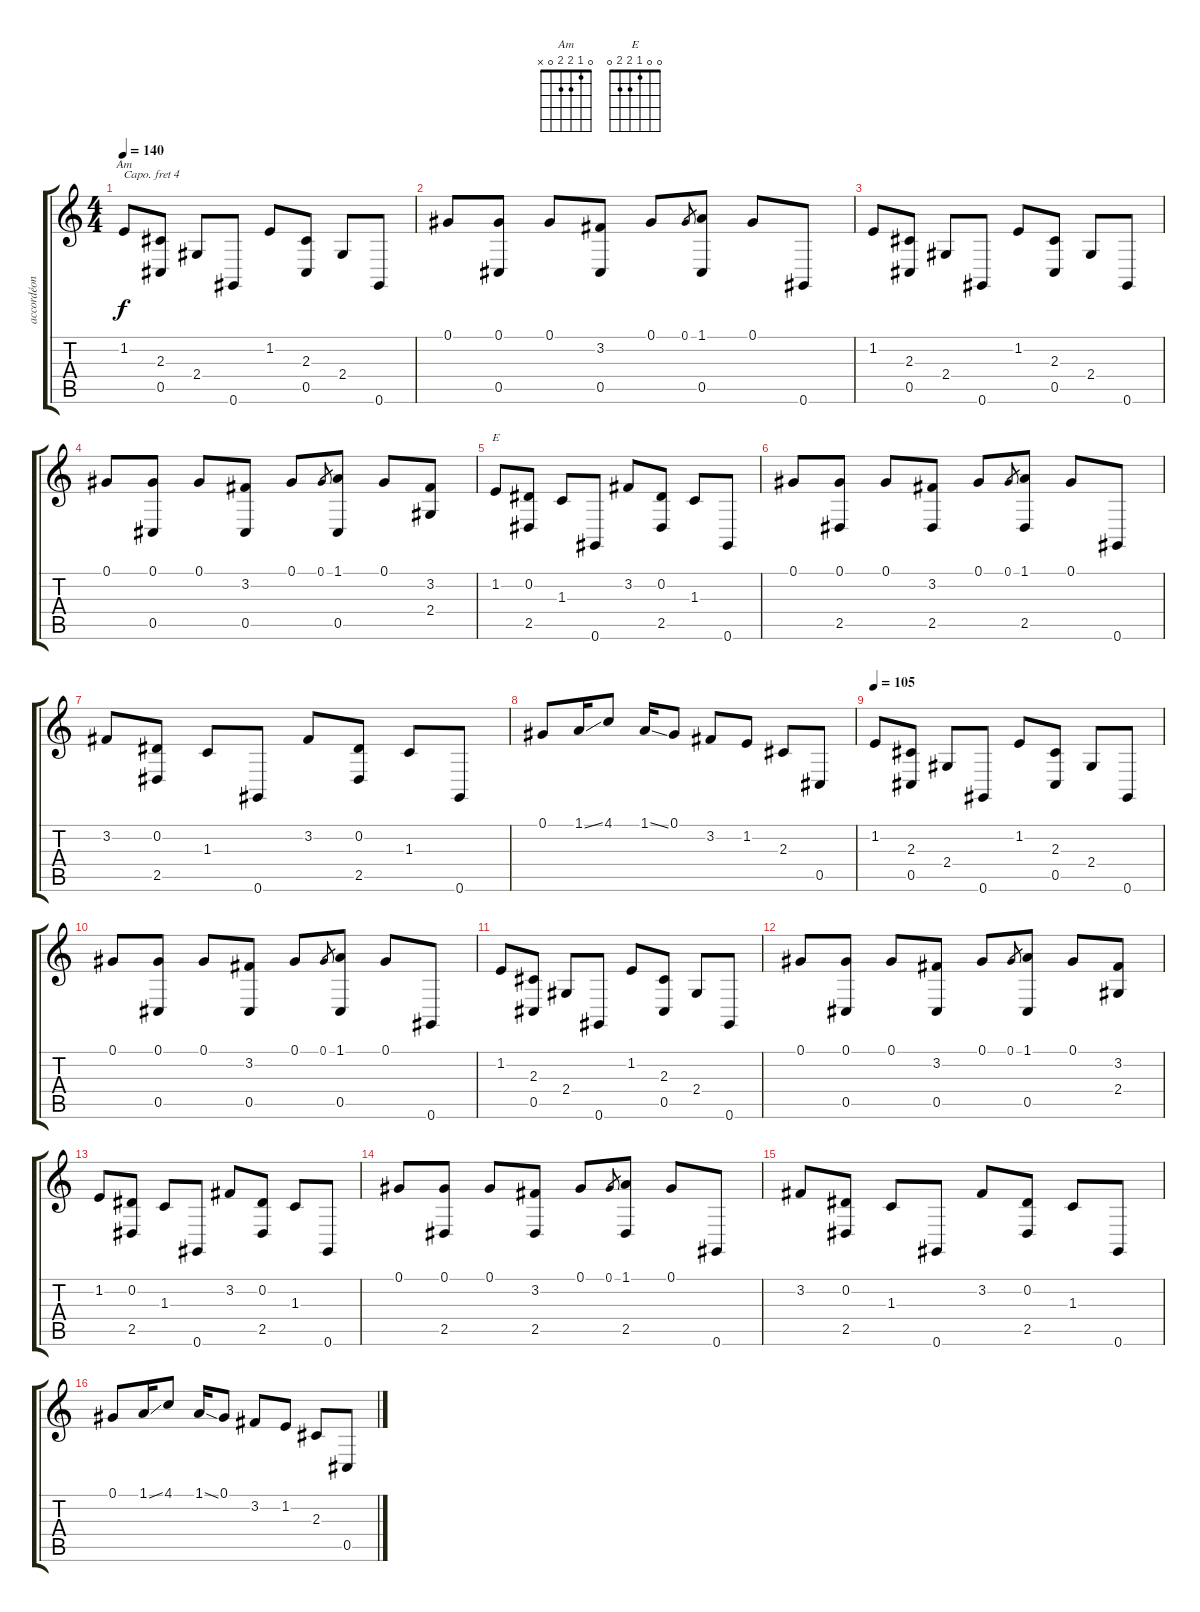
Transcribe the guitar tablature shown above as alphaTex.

\track ("accordéon" "accordéon") {instrument accordion}
\staff {score tabs}
\capo 4
\tuning (E4 B3 G3 D3 A2 E2) {hide}
\chord ("Am" 0 1 2 2 0 x)
\chord ("E" 0 0 1 2 2 0)
\ts (4 4)
\tempo 140
\tempo 70
\tempo 140
\clef g2
\ks c
1.2.8{ch "Am" dy f instrument accordion} (2.3 0.5).8 2.4.8 0.6.8 1.2.8 (2.3 0.5).8 2.4.8 0.6.8 |
0.1.8 (0.1 0.5).8 0.1.8 (3.2 0.5).8 0.1.8 0.1.8{gr} (1.1 0.5).8 0.1.8 0.6.8 |
1.2.8 (2.3 0.5).8 2.4.8 0.6.8 1.2.8 (2.3 0.5).8 2.4.8 0.6.8 |
0.1.8 (0.1 0.5).8 0.1.8 (3.2 0.5).8 0.1.8 0.1.8{gr} (1.1 0.5).8 0.1.8 (3.2 2.4).8 |
1.2.8{ch "E"} (0.2 2.5).8 1.3.8 0.6.8 3.2.8 (0.2 2.5).8 1.3.8 0.6.8 |
0.1.8 (0.1 2.5).8 0.1.8 (3.2 2.5).8 0.1.8 0.1.8{gr} (1.1 2.5).8 0.1.8 0.6.8 |
3.2.8 (0.2 2.5).8 1.3.8 0.6.8 3.2.8 (0.2 2.5).8 1.3.8 0.6.8 |
0.1.8 1.1{ss}.16 4.1.8 1.1{ss}.16 0.1.8 3.2.8 1.2.8 2.3.8 0.5.8 |
\tempo 105
1.2.8 (2.3 0.5).8 2.4.8 0.6.8 1.2.8 (2.3 0.5).8 2.4.8 0.6.8 |
0.1.8 (0.1 0.5).8 0.1.8 (3.2 0.5).8 0.1.8 0.1.8{gr} (1.1 0.5).8 0.1.8 0.6.8 |
1.2.8 (2.3 0.5).8 2.4.8 0.6.8 1.2.8 (2.3 0.5).8 2.4.8 0.6.8 |
0.1.8 (0.1 0.5).8 0.1.8 (3.2 0.5).8 0.1.8 0.1.8{gr} (1.1 0.5).8 0.1.8 (3.2 2.4).8 |
1.2.8 (0.2 2.5).8 1.3.8 0.6.8 3.2.8 (0.2 2.5).8 1.3.8 0.6.8 |
0.1.8 (0.1 2.5).8 0.1.8 (3.2 2.5).8 0.1.8 0.1.8{gr} (1.1 2.5).8 0.1.8 0.6.8 |
3.2.8 (0.2 2.5).8 1.3.8 0.6.8 3.2.8 (0.2 2.5).8 1.3.8 0.6.8 |
0.1.8 1.1{ss}.16 4.1.8 1.1{ss}.16 0.1.8 3.2.8 1.2.8 2.3.8 0.5.8
